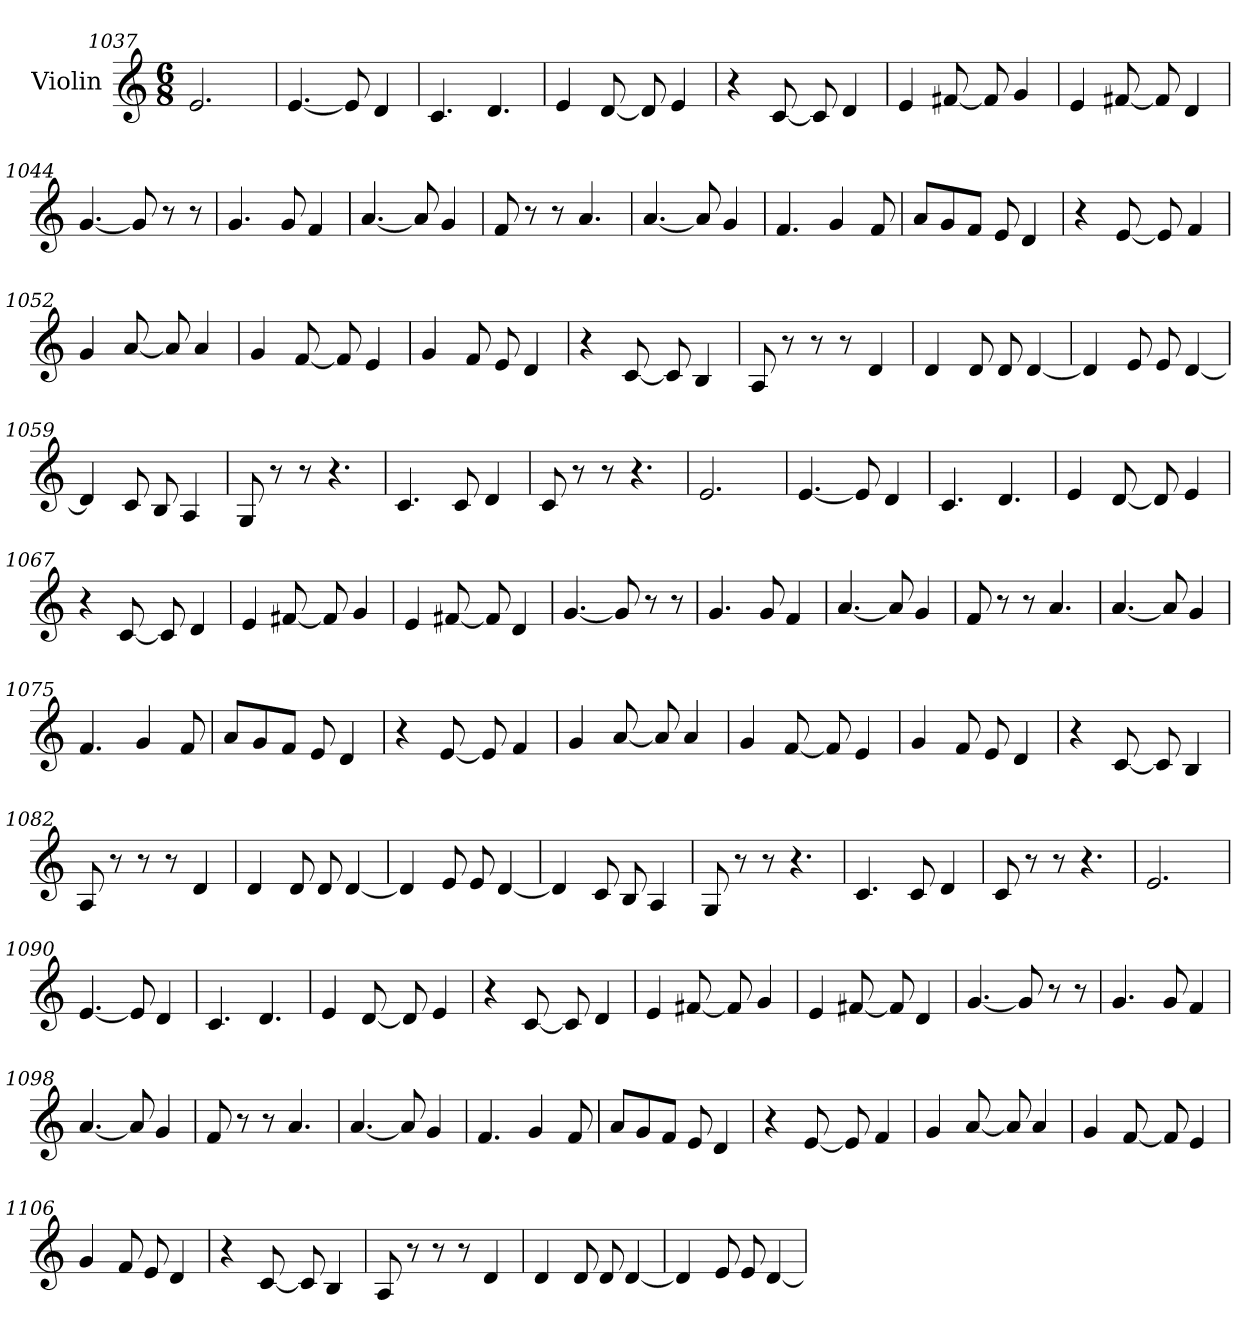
**kern
*part1
*staff1
*I"Violin
*clefG2
*k[]
*M6/8
=1037
2.e/
=1038
[4.e/
8e/]
4d/
=1039
4.c/
4.d/
=1040
4e/
[8d/
8d/]
4e/
!!LO:LB:g=z
=1041
4r
[8c/
8c/]
4d/
=1042
4e/
[8f#X/
8f#/]
4g/
=1043
4e/
[8f#X/
8f#/]
4d/
=1044
[4.g/
8g/]
8r
8r
=1045
4.g/
8g/
4f/
=1046
[4.a/
8a/]
4g/
!!LO:LB:g=z
=1047
8f/
8r
8r
4.a/
=1048
[4.a/
8a/]
4g/
=1049
4.f/
4g/
8f/
=1050
8a/L
8g/
8f/J
8e/
4d/
=1051
4r
[8e/
8e/]
4f/
=1052
4g/
[8a/
8a/]
4a/
!!LO:LB:g=z
=1053
4g/
[8f/
8f/]
4e/
=1054
4g/
8f/
8e/
4d/
=1055
4r
[8c/
8c/]
4B/
=1056
8A/
8r
8r
8r
4d/
=1057
4d/
8d/
8d/
[4d/
=1058
4d/]
8e/
8e/
[4d/
!!LO:LB:g=z
=1059
4d/]
8c/
8B/
4A/
=1060
8G/
8r
8r
4.r
=1061
4.c/
8c/
4d/
=1062
8c/
8r
8r
4.r
=1063
2.e/
=1064
[4.e/
8e/]
4d/
=1065
4.c/
4.d/
!!LO:LB:g=z
=1066
4e/
[8d/
8d/]
4e/
=1067
4r
[8c/
8c/]
4d/
=1068
4e/
[8f#X/
8f#/]
4g/
=1069
4e/
[8f#X/
8f#/]
4d/
=1070
[4.g/
8g/]
8r
8r
=1071
4.g/
8g/
4f/
!!LO:LB:g=z
=1072
[4.a/
8a/]
4g/
=1073
8f/
8r
8r
4.a/
=1074
[4.a/
8a/]
4g/
=1075
4.f/
4g/
8f/
=1076
8a/L
8g/
8f/J
8e/
4d/
=1077
4r
[8e/
8e/]
4f/
!!LO:LB:g=z
=1078
4g/
[8a/
8a/]
4a/
=1079
4g/
[8f/
8f/]
4e/
=1080
4g/
8f/
8e/
4d/
=1081
4r
[8c/
8c/]
4B/
=1082
8A/
8r
8r
8r
4d/
=1083
4d/
8d/
8d/
[4d/
!!LO:PB:g=z
=1084
4d/]
8e/
8e/
[4d/
=1085
4d/]
8c/
8B/
4A/
=1086
8G/
8r
8r
4.r
=1087
4.c/
8c/
4d/
=1088
8c/
8r
8r
4.r
=1089
2.e/
=1090
[4.e/
8e/]
4d/
!!LO:LB:g=z
=1091
4.c/
4.d/
=1092
4e/
[8d/
8d/]
4e/
=1093
4r
[8c/
8c/]
4d/
=1094
4e/
[8f#X/
8f#/]
4g/
=1095
4e/
[8f#X/
8f#/]
4d/
=1096
[4.g/
8g/]
8r
8r
!!LO:LB:g=z
=1097
4.g/
8g/
4f/
=1098
[4.a/
8a/]
4g/
=1099
8f/
8r
8r
4.a/
=1100
[4.a/
8a/]
4g/
=1101
4.f/
4g/
8f/
=1102
8a/L
8g/
8f/J
8e/
4d/
=1103
4r
[8e/
8e/]
4f/
!!LO:LB:g=z
=1104
4g/
[8a/
8a/]
4a/
=1105
4g/
[8f/
8f/]
4e/
=1106
4g/
8f/
8e/
4d/
=1107
4r
[8c/
8c/]
4B/
=1108
8A/
8r
8r
8r
4d/
=1109
4d/
8d/
8d/
[4d/
!!LO:LB:g=z
=1110
4d/]
8e/
8e/
[4d/
=
*-
